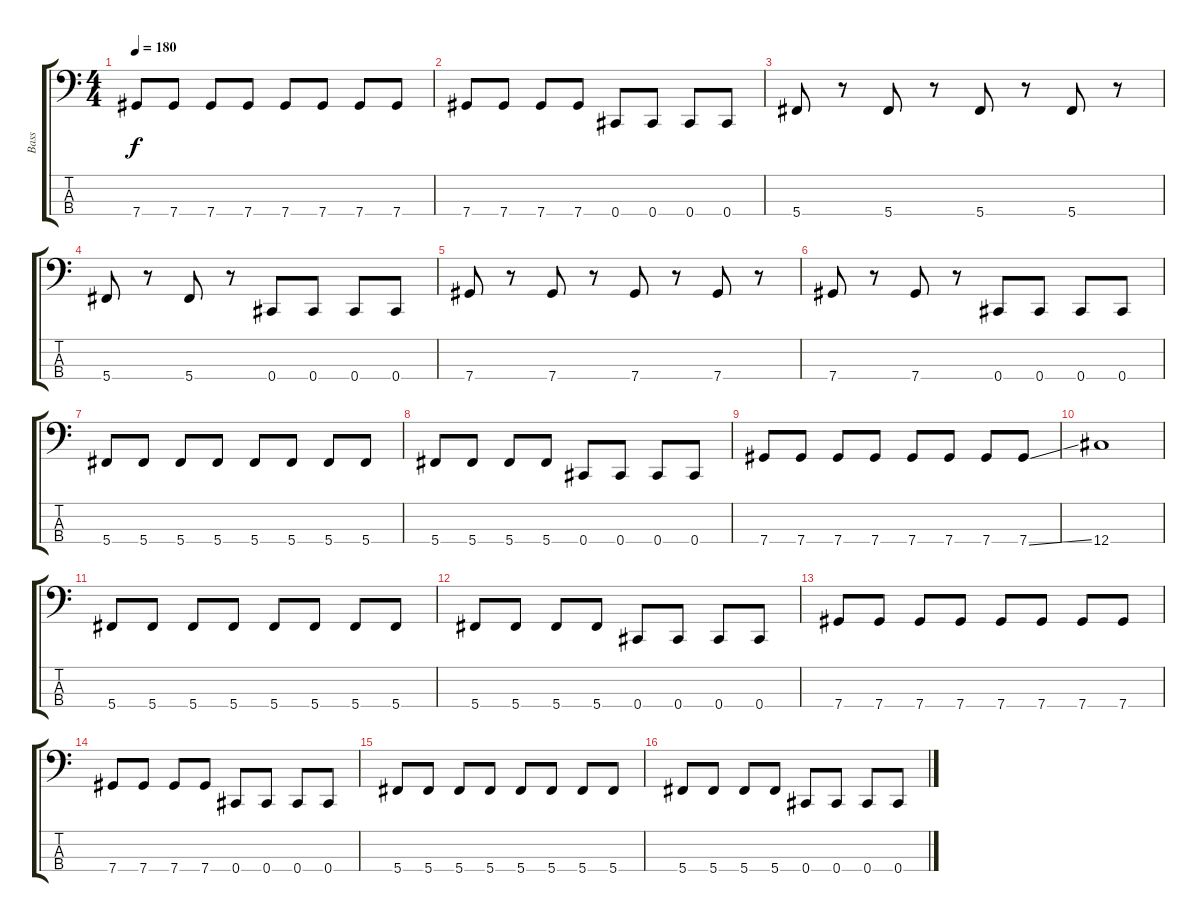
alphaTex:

\track ("Bass" "Bass") {instrument electricbasspick}
\staff {score tabs}
\tuning (Gb2 Db2 Ab1 Db1) {hide}
\ts (4 4)
\tempo 180
\clef f4
\ks c
7.4.8{dy f} 7.4.8 7.4.8 7.4.8 7.4.8 7.4.8 7.4.8 7.4.8 |
7.4.8 7.4.8 7.4.8 7.4.8 0.4.8 0.4.8 0.4.8 0.4.8 |
5.4.8 r.8 5.4.8 r.8 5.4.8 r.8 5.4.8 r.8 |
5.4.8 r.8 5.4.8 r.8 0.4.8 0.4.8 0.4.8 0.4.8 |
7.4.8 r.8 7.4.8 r.8 7.4.8 r.8 7.4.8 r.8 |
7.4.8 r.8 7.4.8 r.8 0.4.8 0.4.8 0.4.8 0.4.8 |
5.4.8 5.4.8 5.4.8 5.4.8 5.4.8 5.4.8 5.4.8 5.4.8 |
5.4.8 5.4.8 5.4.8 5.4.8 0.4.8 0.4.8 0.4.8 0.4.8 |
7.4.8 7.4.8 7.4.8 7.4.8 7.4.8 7.4.8 7.4.8 7.4{ss}.8 |
12.4.1 |
5.4.8 5.4.8 5.4.8 5.4.8 5.4.8 5.4.8 5.4.8 5.4.8 |
5.4.8 5.4.8 5.4.8 5.4.8 0.4.8 0.4.8 0.4.8 0.4.8 |
7.4.8 7.4.8 7.4.8 7.4.8 7.4.8 7.4.8 7.4.8 7.4.8 |
7.4.8 7.4.8 7.4.8 7.4.8 0.4.8 0.4.8 0.4.8 0.4.8 |
5.4.8 5.4.8 5.4.8 5.4.8 5.4.8 5.4.8 5.4.8 5.4.8 |
5.4.8 5.4.8 5.4.8 5.4.8 0.4.8 0.4.8 0.4.8 0.4.8
